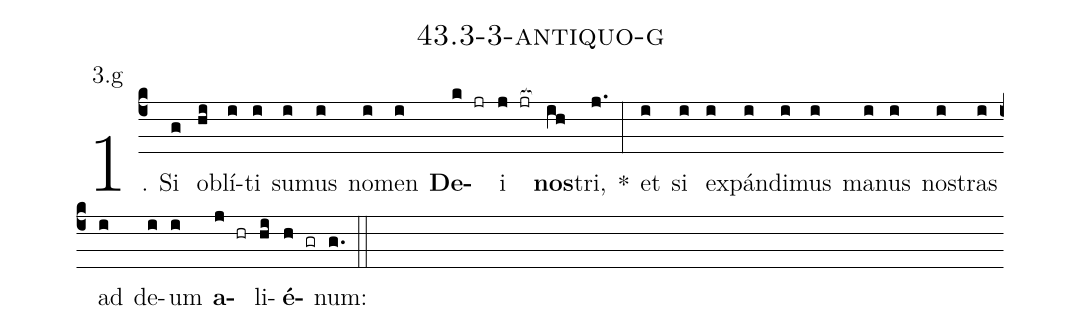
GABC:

name: 43.3-3-antiquo-g;
annotation: 3.g;
%%
(c4)1. Si(g) ob(hi)lí(i)ti(i) su(i)mus(i) no(i)men(i) <b>De</b>(k jr)i(j jr[ocb:1{]) <b>nos</b>(ih[ocb:0}])tri,(j.) *(:) et(i) si(i) ex(i)pán(i)di(i)mus(i) ma(i)nus(i) nos(i)tras(i) ad(i) de(i)um(i) <b>a</b>(j hr)li(hi)<b>é</b>(h gr)num:(g.) (::)
